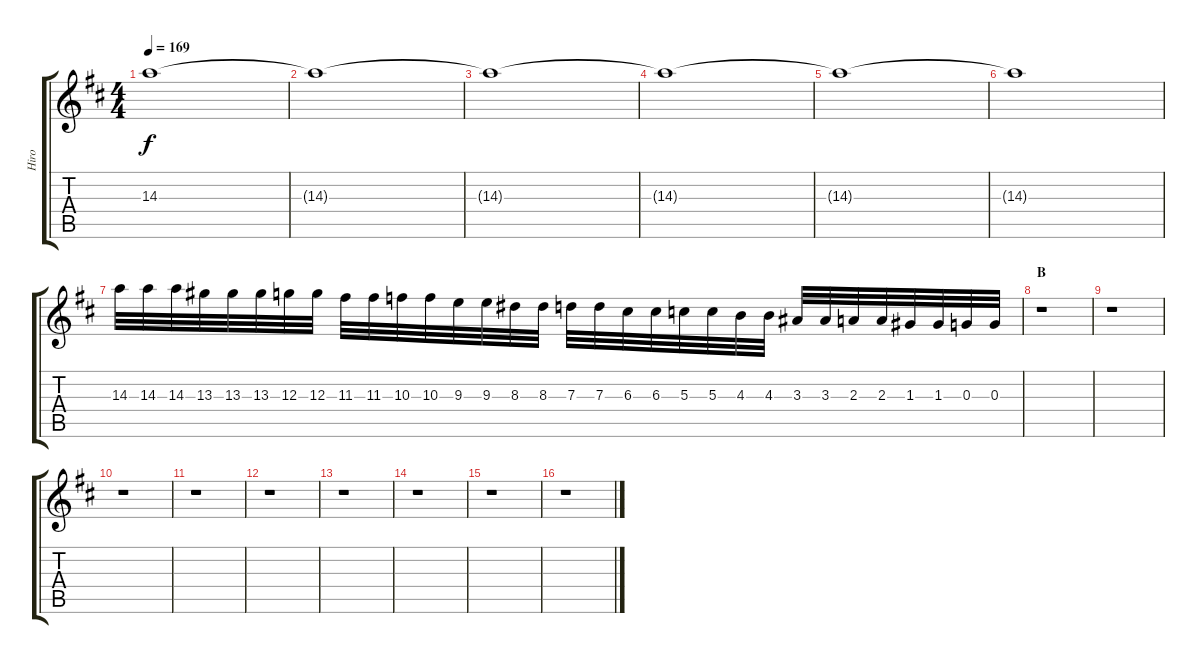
\track ("Hiro" "Hiro") {instrument distortionguitar}
\staff {score tabs}
\tuning (E4 B3 G3 D3 A2 E2) {hide}
\ts (4 4)
\tempo 169
\clef g2
\ks d
14.3{t}.1{dy f} |
14.3{t}.1 |
14.3{t}.1 |
14.3{t}.1 |
14.3{t}.1 |
14.3{t}.1 |
14.3.32 14.3.32 14.3.32 13.3.32 13.3.32 13.3.32 12.3.32 12.3.32 11.3.32 11.3.32 10.3.32 10.3.32 9.3.32 9.3.32 8.3.32 8.3.32 7.3.32 7.3.32 6.3.32 6.3.32 5.3.32 5.3.32 4.3.32 4.3.32 3.3.32 3.3.32 2.3.32 2.3.32 1.3.32 1.3.32 0.3.32 0.3.32 |
\section ("" "B")
r.1 |
r.1 |
r.1 |
r.1 |
r.1 |
r.1 |
r.1 |
r.1 |
r.1
